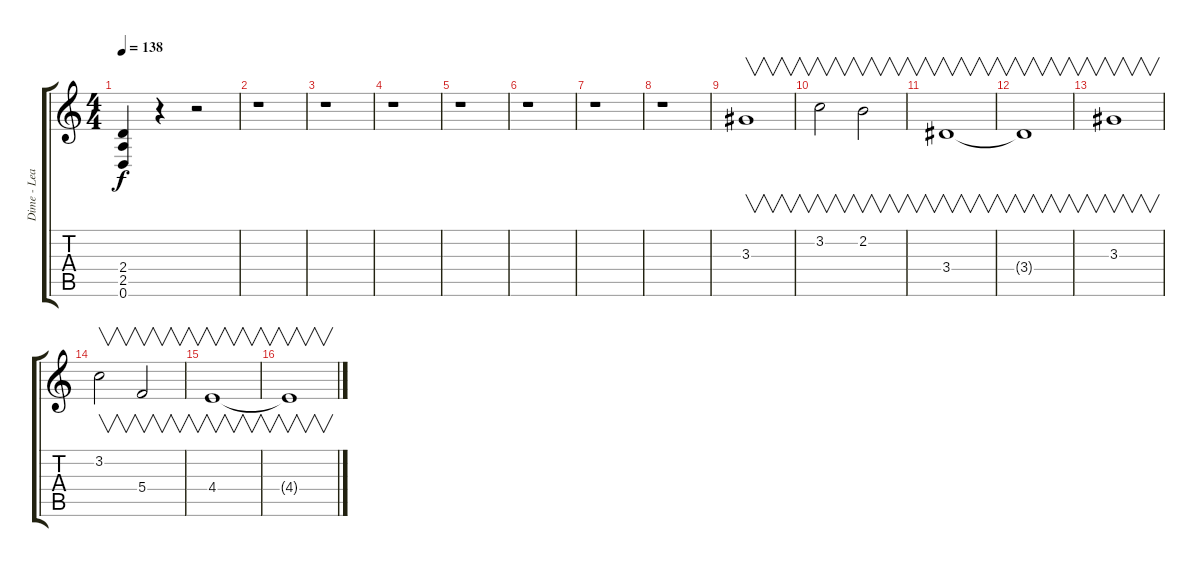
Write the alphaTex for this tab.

\track ("Dime - Lead Guitar" "Dime - Lea") {instrument overdrivenguitar}
\staff {score tabs}
\tuning (D4 A3 F3 C3 G2 D2) {hide}
\ts (4 4)
\tempo 138
\clef g2
\ks c
(2.4 2.5 0.6).4{dy f instrument overdrivenguitar} r.4 r.2 |
r.1 |
r.1 |
r.1 |
r.1 |
r.1 |
r.1 |
r.1 |
3.3.1{v} |
3.2.2{v} 2.2.2{v} |
3.4.1{v} |
3.4{t}.1{v} |
3.3.1{v} |
3.2.2{v} 5.4.2{v} |
4.4.1{v} |
4.4{t}.1{v}
